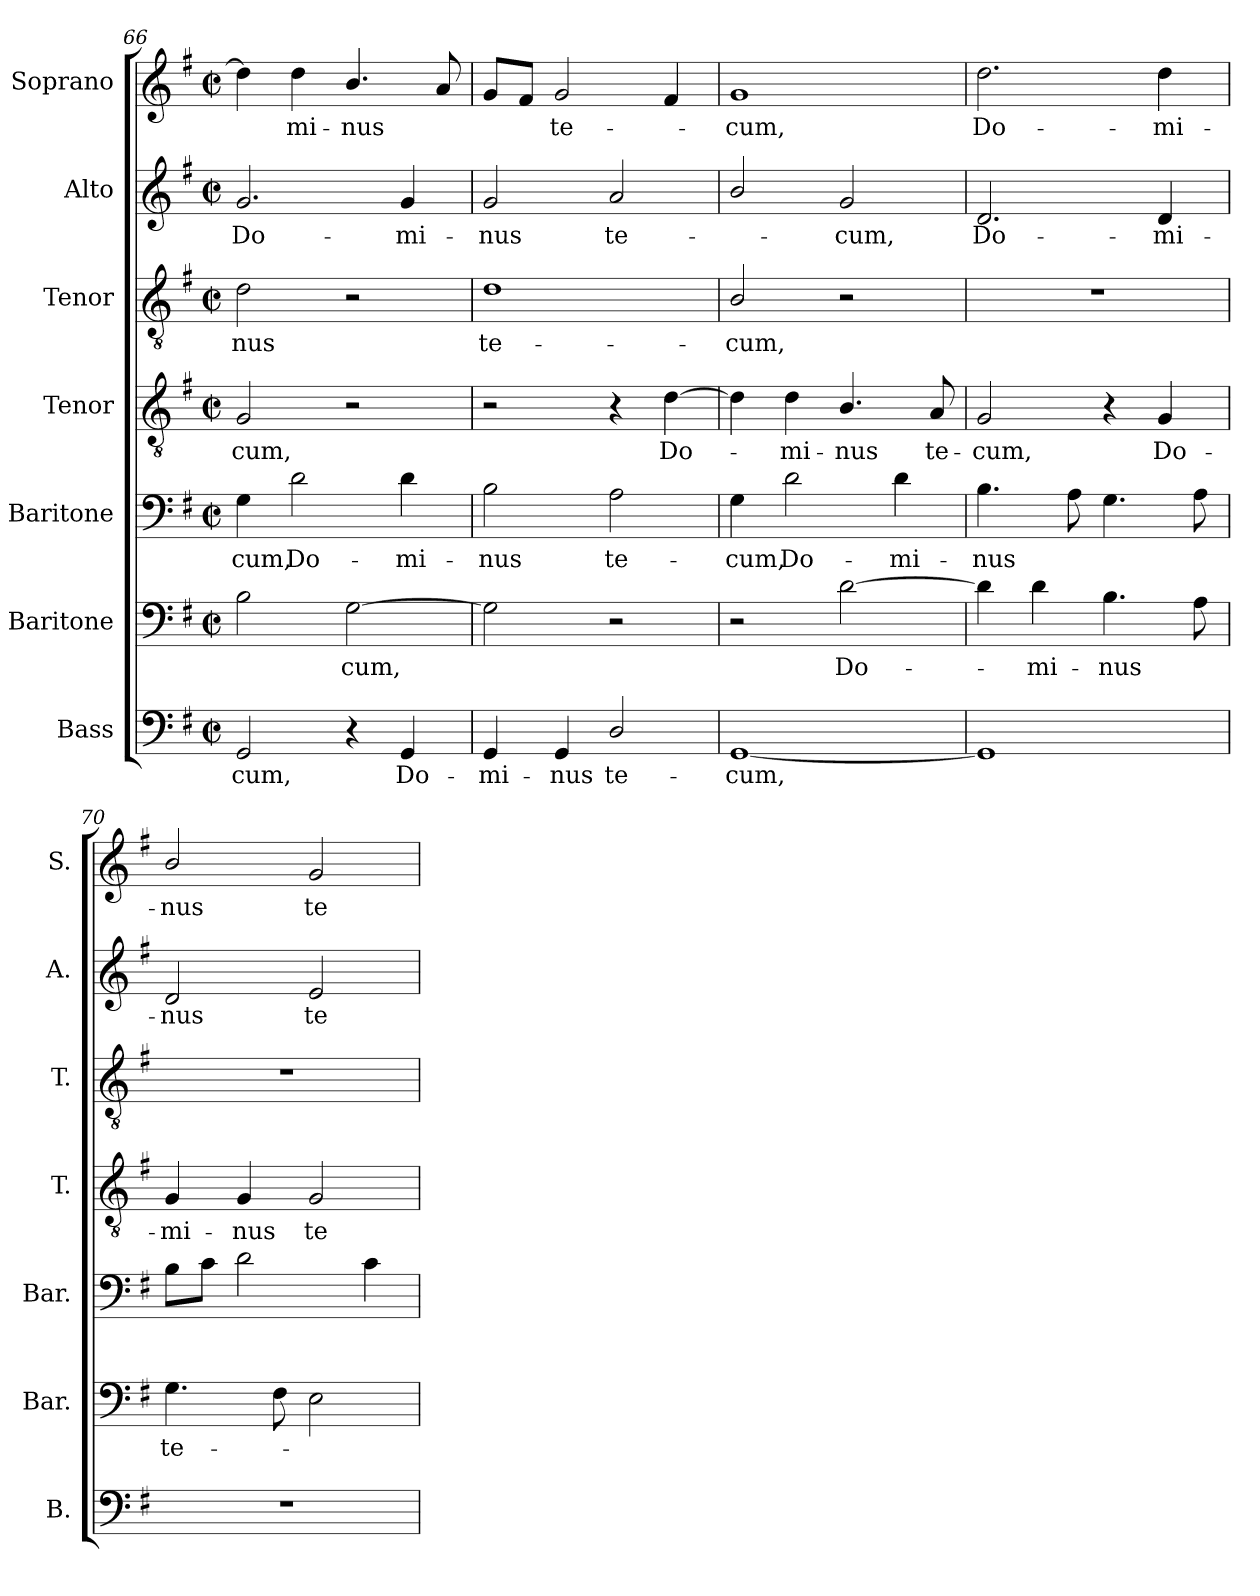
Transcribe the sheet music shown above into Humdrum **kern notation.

**kern	**text	**kern	**text	**kern	**text	**kern	**text	**kern	**text	**kern	**text	**kern	**text
*part7	*part7	*part6	*part6	*part5	*part5	*part4	*part4	*part3	*part3	*part2	*part2	*part1	*part1
*staff7	*staff7	*staff6	*staff6	*staff5	*staff5	*staff4	*staff4	*staff3	*staff3	*staff2	*staff2	*staff1	*staff1
*I"Bass	*	*I"Baritone	*	*I"Baritone	*	*I"Tenor	*	*I"Tenor	*	*I"Alto	*	*I"Soprano	*
*I'B.	*	*I'Bar.	*	*I'Bar.	*	*I'T.	*	*I'T.	*	*I'A.	*	*I'S.	*
*clefF4	*	*clefF4	*	*clefF4	*	*clefGv2	*	*clefGv2	*	*clefG2	*	*clefG2	*
*	*	*	*	*	*	*ITrd7c12	*	*ITrd7c12	*	*	*	*	*
*k[f#]	*	*k[f#]	*	*k[f#]	*	*k[f#]	*	*k[f#]	*	*k[f#]	*	*k[f#]	*
*G:	*	*G:	*	*G:	*	*G:	*	*G:	*	*G:	*	*G:	*
*M2/2	*	*M2/2	*	*M2/2	*	*M2/2	*	*M2/2	*	*M2/2	*	*M2/2	*
*met(c|)	*	*met(c|)	*	*met(c|)	*	*met(c|)	*	*met(c|)	*	*met(c|)	*	*met(c|)	*
=66	=66	=66	=66	=66	=66	=66	=66	=66	=66	=66	=66	=66	=66
!	!LO:LY:b:color=#000000	!	!	!	!	!	!	!	!	!	!	!	!
!	!	!	!	!	!LO:LY:b:color=#000000	!	!	!	!	!	!	!	!
!	!	!	!	!	!	!	!LO:LY:b:color=#000000	!	!	!	!	!	!
!	!	!	!	!	!	!	!	!	!LO:LY:b:color=#000000	!	!	!	!
!	!	!	!	!	!	!	!	!	!	!	!LO:LY:b:color=#000000	!	!
2GGi/	-cum,	2Bi\	.	4Gi\	-cum,	2GGi/	-cum,	2Di\	-nus	2.gi/	Do-	4ddi\]	.
!	!	!	!	!	!LO:LY:b:color=#000000	!	!	!	!	!	!	!	!
!	!	!	!	!	!	!	!	!	!	!	!	!	!LO:LY:b:color=#000000
.	.	.	.	2di\	Do-	.	.	.	.	.	.	4ddi\	-mi-
!	!	!	!LO:LY:b:color=#000000	!	!	!	!	!	!	!	!	!	!
!	!	!	!	!	!	!	!	!	!	!	!	!	!LO:LY:b:color=#000000
4r	.	[2Gi\	-cum,	.	.	2r	.	2r	.	.	.	4.bi/	-nus
!	!LO:LY:b:color=#000000	!	!	!	!	!	!	!	!	!	!	!	!
!	!	!	!	!	!LO:LY:b:color=#000000	!	!	!	!	!	!	!	!
!	!	!	!	!	!	!	!	!	!	!	!LO:LY:b:color=#000000	!	!
4GGi/	Do-	.	.	4di\	-mi-	.	.	.	.	4gi/	-mi-	.	.
.	.	.	.	.	.	.	.	.	.	.	.	8ai/	.
!!LO:PB:g=z
=67	=67	=67	=67	=67	=67	=67	=67	=67	=67	=67	=67	=67	=67
!	!LO:LY:b:color=#000000	!	!	!	!	!	!	!	!	!	!	!	!
!	!	!	!	!	!LO:LY:b:color=#000000	!	!	!	!	!	!	!	!
!	!	!	!	!	!	!	!	!	!LO:LY:b:color=#000000	!	!	!	!
!	!	!	!	!	!	!	!	!	!	!	!LO:LY:b:color=#000000	!	!
4GGi/	-mi-	2Gi\]	.	2Bi\	-nus	2r	.	1Di	te-	2gi/	-nus	8gi/L	.
.	.	.	.	.	.	.	.	.	.	.	.	8f#i/J	.
!	!LO:LY:b:color=#000000	!	!	!	!	!	!	!	!	!	!	!	!
!	!	!	!	!	!	!	!	!	!	!	!	!	!LO:LY:b:color=#000000
4GGi/	-nus	.	.	.	.	.	.	.	.	.	.	2gi/	te-
!	!LO:LY:b:color=#000000	!	!	!	!	!	!	!	!	!	!	!	!
!	!	!	!	!	!LO:LY:b:color=#000000	!	!	!	!	!	!	!	!
!	!	!	!	!	!	!	!	!	!	!	!LO:LY:b:color=#000000	!	!
2Di/	te-	2r	.	2Ai\	te-	4r	.	.	.	2ai/	te-	.	.
!	!	!	!	!	!	!	!LO:LY:b:color=#000000	!	!	!	!	!	!
.	.	.	.	.	.	[4Di\	Do-	.	.	.	.	4f#i/	.
=68	=68	=68	=68	=68	=68	=68	=68	=68	=68	=68	=68	=68	=68
!	!LO:LY:b:color=#000000	!	!	!	!	!	!	!	!	!	!	!	!
!	!	!	!	!	!LO:LY:b:color=#000000	!	!	!	!	!	!	!	!
!	!	!	!	!	!	!	!	!	!LO:LY:b:color=#000000	!	!	!	!
!	!	!	!	!	!	!	!	!	!	!	!	!	!LO:LY:b:color=#000000
[1GGi	-cum,	2r	.	4Gi\	-cum,	4Di\]	.	2BBi/	-cum,	2bi/	.	1gi	-cum,
!	!	!	!	!	!LO:LY:b:color=#000000	!	!	!	!	!	!	!	!
!	!	!	!	!	!	!	!LO:LY:b:color=#000000	!	!	!	!	!	!
.	.	.	.	2di\	Do-	4Di\	-mi-	.	.	.	.	.	.
!	!	!	!LO:LY:b:color=#000000	!	!	!	!	!	!	!	!	!	!
!	!	!	!	!	!	!	!LO:LY:b:color=#000000	!	!	!	!	!	!
!	!	!	!	!	!	!	!	!	!	!	!LO:LY:b:color=#000000	!	!
.	.	[2di\	Do-	.	.	4.BBi/	-nus	2r	.	2gi/	-cum,	.	.
!	!	!	!	!	!LO:LY:b:color=#000000	!	!	!	!	!	!	!	!
.	.	.	.	4di\	-mi-	.	.	.	.	.	.	.	.
!	!	!	!	!	!	!	!LO:LY:b:color=#000000	!	!	!	!	!	!
.	.	.	.	.	.	8AAi/	te-	.	.	.	.	.	.
=69	=69	=69	=69	=69	=69	=69	=69	=69	=69	=69	=69	=69	=69
!	!	!	!	!	!LO:LY:b:color=#000000	!	!	!	!	!	!	!	!
!	!	!	!	!	!	!	!LO:LY:b:color=#000000	!	!	!	!	!	!
!	!	!	!	!	!	!	!	!	!	!	!LO:LY:b:color=#000000	!	!
!	!	!	!	!	!	!	!	!	!	!	!	!	!LO:LY:b:color=#000000
1GGi]	.	4di\]	.	4.Bi\	-nus	2GGi/	-cum,	1r	.	2.di/	Do-	2.ddi\	Do-
!	!	!	!LO:LY:b:color=#000000	!	!	!	!	!	!	!	!	!	!
.	.	4di\	-mi-	.	.	.	.	.	.	.	.	.	.
.	.	.	.	8Ai\	.	.	.	.	.	.	.	.	.
!	!	!	!LO:LY:b:color=#000000	!	!	!	!	!	!	!	!	!	!
.	.	4.Bi\	-nus	4.Gi\	.	4r	.	.	.	.	.	.	.
!	!	!	!	!	!	!	!LO:LY:b:color=#000000	!	!	!	!	!	!
!	!	!	!	!	!	!	!	!	!	!	!LO:LY:b:color=#000000	!	!
!	!	!	!	!	!	!	!	!	!	!	!	!	!LO:LY:b:color=#000000
.	.	.	.	.	.	4GGi/	Do-	.	.	4di/	-mi-	4ddi\	-mi-
.	.	8Ai\	.	8Ai\	.	.	.	.	.	.	.	.	.
=70	=70	=70	=70	=70	=70	=70	=70	=70	=70	=70	=70	=70	=70
!	!	!	!LO:LY:b:color=#000000	!	!	!	!	!	!	!	!	!	!
!	!	!	!	!	!	!	!LO:LY:b:color=#000000	!	!	!	!	!	!
!	!	!	!	!	!	!	!	!	!	!	!LO:LY:b:color=#000000	!	!
!	!	!	!	!	!	!	!	!	!	!	!	!	!LO:LY:b:color=#000000
1r	.	4.Gi\	te-	8Bi\L	.	4GGi/	-mi-	1r	.	2di/	-nus	2bi/	-nus
.	.	.	.	8ci\J	.	.	.	.	.	.	.	.	.
!	!	!	!	!	!	!	!LO:LY:b:color=#000000	!	!	!	!	!	!
.	.	.	.	2di\	.	4GGi/	-nus	.	.	.	.	.	.
.	.	8F#i\	.	.	.	.	.	.	.	.	.	.	.
!	!	!	!	!	!	!	!LO:LY:b:color=#000000	!	!	!	!	!	!
!	!	!	!	!	!	!	!	!	!	!	!LO:LY:b:color=#000000	!	!
!	!	!	!	!	!	!	!	!	!	!	!	!	!LO:LY:b:color=#000000
.	.	2Ei\	.	.	.	2GGi/	te-	.	.	2ei/	te-	2gi/	te-
.	.	.	.	4ci\	.	.	.	.	.	.	.	.	.
=	=	=	=	=	=	=	=	=	=	=	=	=	=
*-	*-	*-	*-	*-	*-	*-	*-	*-	*-	*-	*-	*-	*-
